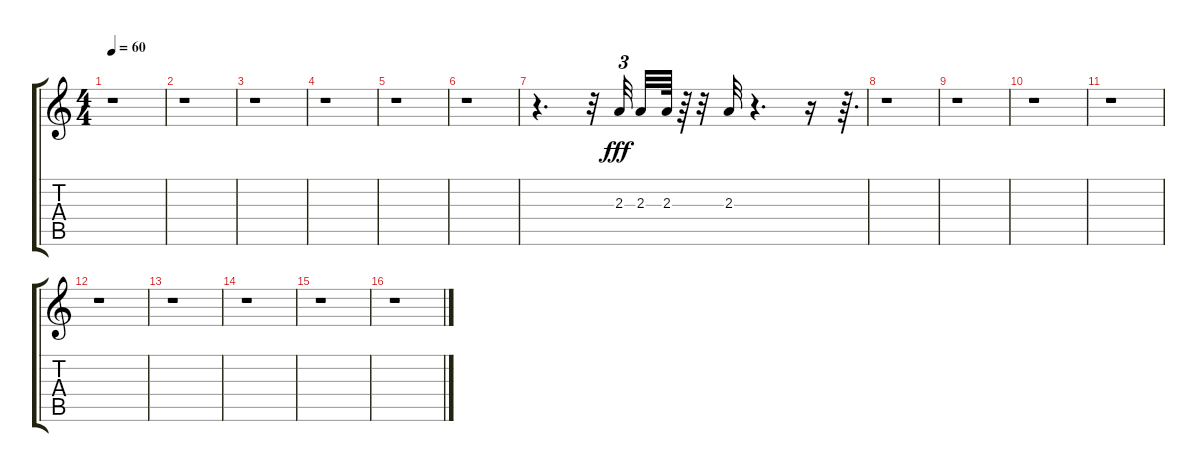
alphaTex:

\track "" {instrument acousticguitarsteel}
\staff {score tabs}
\tuning (E4 B3 G3 D3 A2 E2) {hide}
\ts (4 4)
\tempo 60
\clef g2
\ks c
r.1{dy fff} |
r.1 |
r.1 |
r.1 |
r.1 |
r.1 |
r.4{d} r.32 2.3.32{tu (3 2) beam splitsecondary} 2.3.32 2.3.64 r.64 r.32 2.3.32 r.4{d} r.16 r.64{d} |
r.1 |
r.1 |
r.1 |
r.1 |
r.1 |
r.1 |
r.1 |
r.1 |
r.1
